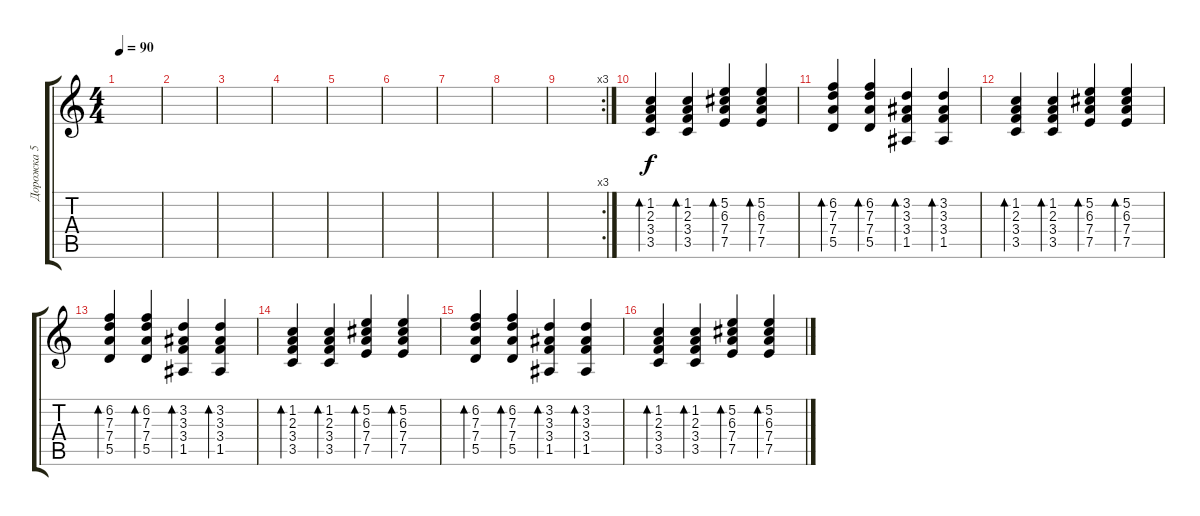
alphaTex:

\track ("Дорожка 5" "Дорожка 5") {instrument distortionguitar}
\staff {score tabs}
\tuning (E4 B3 G3 D3 A2 E2) {hide}
\ts (4 4)
\tempo 90
\clef g2
\ks c
|
|
|
|
|
|
|
|
\rc 3
|
(1.2 2.3 3.4 3.5).4{bd 60} (1.2 2.3 3.4 3.5).4{bd 60} (5.2 6.3 7.4 7.5).4{bd 60} (5.2 6.3 7.4 7.5).4{bd 60} |
(6.2 7.3 7.4 5.5).4{bd 60} (6.2 7.3 7.4 5.5).4{bd 60} (3.2 3.3 3.4 1.5).4{bd 60} (3.2 3.3 3.4 1.5).4{bd 60} |
(1.2 2.3 3.4 3.5).4{bd 60} (1.2 2.3 3.4 3.5).4{bd 60} (5.2 6.3 7.4 7.5).4{bd 60} (5.2 6.3 7.4 7.5).4{bd 60} |
(6.2 7.3 7.4 5.5).4{bd 60} (6.2 7.3 7.4 5.5).4{bd 60} (3.2 3.3 3.4 1.5).4{bd 60} (3.2 3.3 3.4 1.5).4{bd 60} |
(1.2 2.3 3.4 3.5).4{bd 60} (1.2 2.3 3.4 3.5).4{bd 60} (5.2 6.3 7.4 7.5).4{bd 60} (5.2 6.3 7.4 7.5).4{bd 60} |
(6.2 7.3 7.4 5.5).4{bd 60} (6.2 7.3 7.4 5.5).4{bd 60} (3.2 3.3 3.4 1.5).4{bd 60} (3.2 3.3 3.4 1.5).4{bd 60} |
(1.2 2.3 3.4 3.5).4{bd 60} (1.2 2.3 3.4 3.5).4{bd 60} (5.2 6.3 7.4 7.5).4{bd 60} (5.2 6.3 7.4 7.5).4{bd 60}
